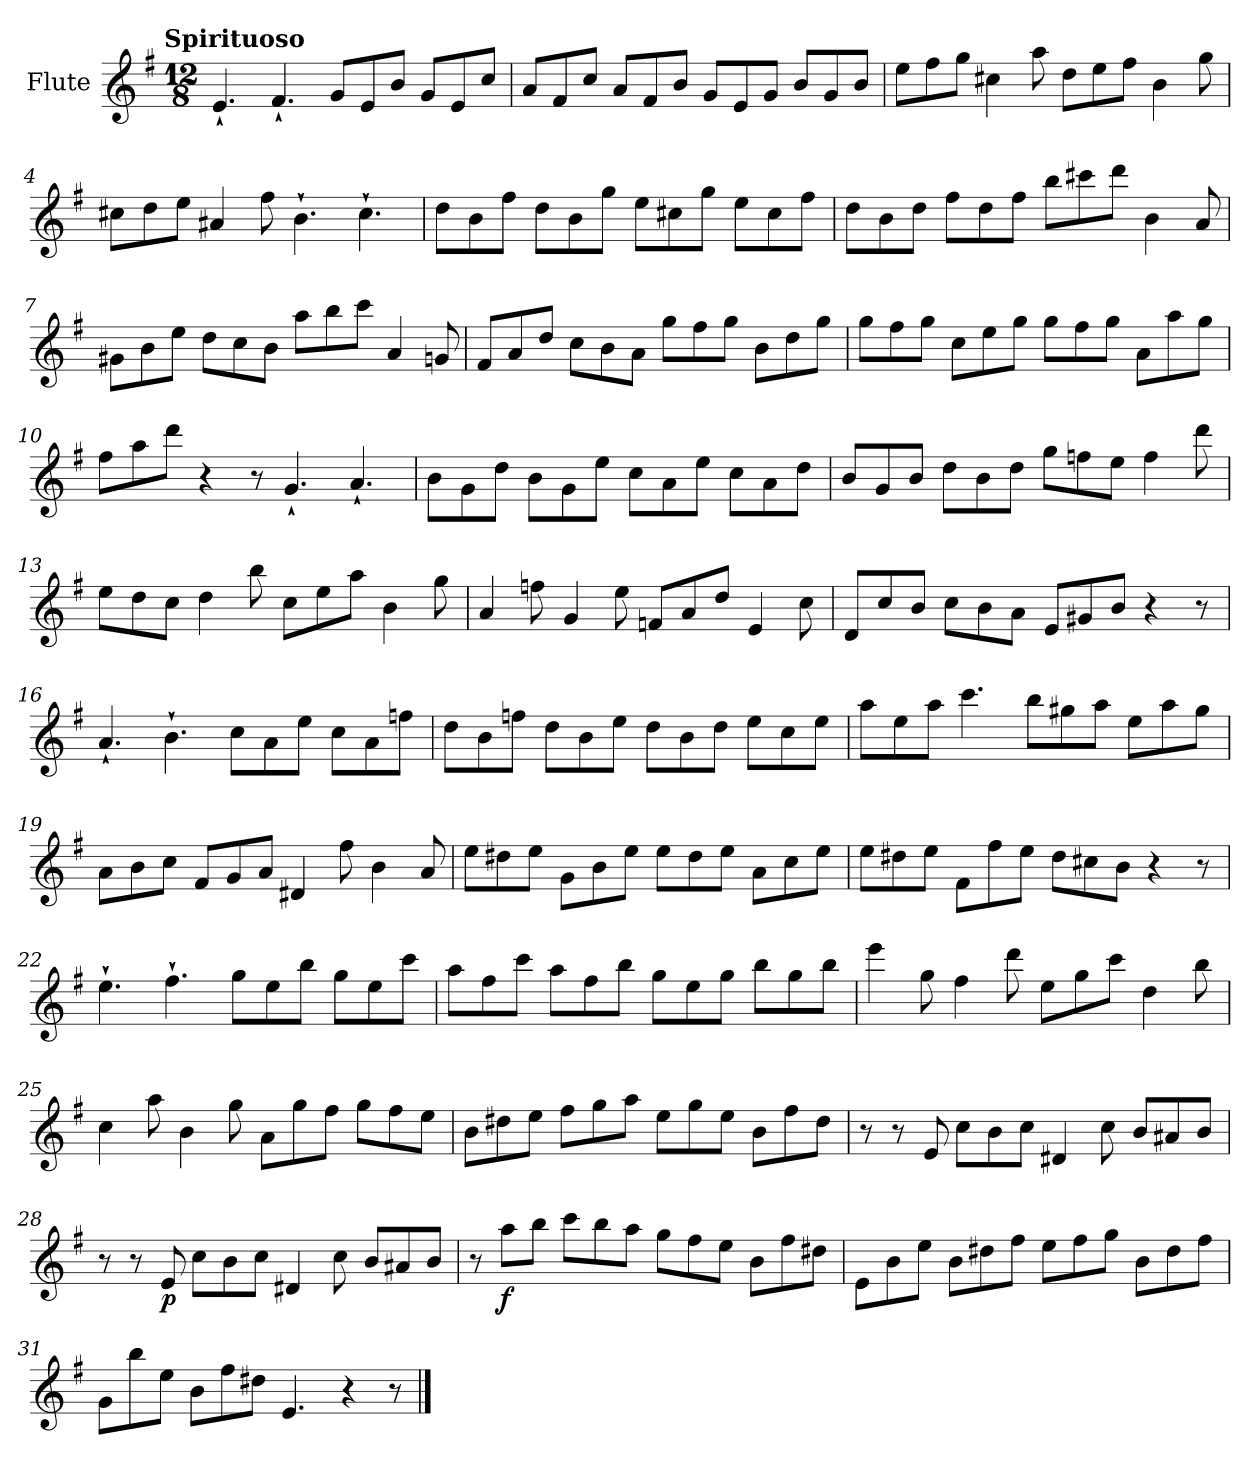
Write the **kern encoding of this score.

**kern	**dynam
*part1	*part1
*staff1	*staff1
*I"Flute	*
*I'Fl	*
*clefG2	*
*k[f#]	*
*e:	*
!!LO:TX:omd:t=Spirituoso
*M12/8	*
=1	=1
4.e`	.
4.f#`	.
8gL	.
8e	.
8bJ	.
8gL	.
8e	.
8ccJ	.
=2	=2
8aL	.
8f#	.
8ccJ	.
8aL	.
8f#	.
8bJ	.
8gL	.
8e	.
8gJ	.
8bL	.
8g	.
8bJ	.
=3	=3
8eeL	.
8ff#	.
8ggJ	.
4cc#X	.
8aa	.
8ddL	.
8ee	.
8ff#J	.
4b	.
8gg	.
=4	=4
8cc#XL	.
8dd	.
8eeJ	.
4a#X	.
8ff#	.
4.b`	.
4.cc#`	.
=5	=5
8ddL	.
8b	.
8ff#J	.
8ddL	.
8b	.
8ggJ	.
8eeL	.
8cc#X	.
8ggJ	.
8eeL	.
8cc#	.
8ff#J	.
=6	=6
8ddL	.
8b	.
8ddJ	.
8ff#L	.
8dd	.
8ff#J	.
8bbL	.
8ccc#X	.
8dddJ	.
4b	.
8a	.
=7	=7
8g#XL	.
8b	.
8eeJ	.
8ddL	.
8cc	.
8bJ	.
8aaL	.
8bb	.
8cccJ	.
4a	.
8gn	.
=8	=8
8f#L	.
8a	.
8ddJ	.
8ccL	.
8b	.
8aJ	.
8ggL	.
8ff#	.
8ggJ	.
8bL	.
8dd	.
8ggJ	.
=9	=9
8ggL	.
8ff#	.
8ggJ	.
8ccL	.
8ee	.
8ggJ	.
8ggL	.
8ff#	.
8ggJ	.
8aL	.
8aa	.
8ggJ	.
=10	=10
8ff#L	.
8aa	.
8dddJ	.
4r	.
8r	.
4.g`	.
4.a`	.
=11	=11
8bL	.
8g	.
8ddJ	.
8bL	.
8g	.
8eeJ	.
8ccL	.
8a	.
8eeJ	.
8ccL	.
8a	.
8ddJ	.
=12	=12
8bL	.
8g	.
8bJ	.
8ddL	.
8b	.
8ddJ	.
8ggL	.
8ffn	.
8eeJ	.
4ff	.
8ddd	.
=13	=13
8eeL	.
8dd	.
8ccJ	.
4dd	.
8bb	.
8ccL	.
8ee	.
8aaJ	.
4b	.
8gg	.
=14	=14
4a	.
8ffn	.
4g	.
8ee	.
8fnL	.
8a	.
8ddJ	.
4e	.
8cc	.
=15	=15
8dL	.
8cc	.
8bJ	.
8ccL	.
8b	.
8aJ	.
8eL	.
8g#X	.
8bJ	.
4r	.
8r	.
=16	=16
4.a`	.
4.b`	.
8ccL	.
8a	.
8eeJ	.
8ccL	.
8a	.
8ffnJ	.
=17	=17
8ddL	.
8b	.
8ffnJ	.
8ddL	.
8b	.
8eeJ	.
8ddL	.
8b	.
8ddJ	.
8eeL	.
8cc	.
8eeJ	.
=18	=18
8aaL	.
8ee	.
8aaJ	.
4.ccc	.
8bbL	.
8gg#X	.
8aaJ	.
8eeL	.
8aa	.
8gg#J	.
=19	=19
8aL	.
8b	.
8ccJ	.
8f#L	.
8g	.
8aJ	.
4d#X	.
8ff#	.
4b	.
8a	.
=20	=20
8eeL	.
8dd#X	.
8eeJ	.
8gL	.
8b	.
8eeJ	.
8eeL	.
8dd#	.
8eeJ	.
8aL	.
8cc	.
8eeJ	.
=21	=21
8eeL	.
8dd#X	.
8eeJ	.
8f#L	.
8ff#	.
8eeJ	.
8dd#L	.
8cc#X	.
8bJ	.
4r	.
8r	.
=22	=22
4.ee`	.
4.ff#`	.
8ggL	.
8ee	.
8bbJ	.
8ggL	.
8ee	.
8cccJ	.
=23	=23
8aaL	.
8ff#	.
8cccJ	.
8aaL	.
8ff#	.
8bbJ	.
8ggL	.
8ee	.
8ggJ	.
8bbL	.
8gg	.
8bbJ	.
=24	=24
4eee	.
8gg	.
4ff#	.
8ddd	.
8eeL	.
8gg	.
8cccJ	.
4dd	.
8bb	.
=25	=25
4cc	.
8aa	.
4b	.
8gg	.
8aL	.
8gg	.
8ff#J	.
8ggL	.
8ff#	.
8eeJ	.
=26	=26
8bL	.
8dd#X	.
8eeJ	.
8ff#L	.
8gg	.
8aaJ	.
8eeL	.
8gg	.
8eeJ	.
8bL	.
8ff#	.
8dd#J	.
=27	=27
8r	.
8r	.
8e	.
8ccL	.
8b	.
8ccJ	.
4d#X	.
8cc	.
8bL	.
8a#X	.
8bJ	.
=28	=28
8r	.
8r	.
8e	p
8ccL	.
8b	.
8ccJ	.
4d#X	.
8cc	.
8bL	.
8a#X	.
8bJ	.
=29	=29
8r	.
8aaL	f
8bbJ	.
8cccL	.
8bb	.
8aaJ	.
8ggL	.
8ff#	.
8eeJ	.
8bL	.
8ff#	.
8dd#XJ	.
=30	=30
8e\L	.
8b	.
8eeJ	.
8bL	.
8dd#X	.
8ff#J	.
8eeL	.
8ff#	.
8ggJ	.
8bL	.
8dd#	.
8ff#J	.
=31	=31
8gL	.
8bb	.
8eeJ	.
8bL	.
8ff#	.
8dd#XJ	.
4.e	.
4r	.
8r	.
==	==
*-	*-
